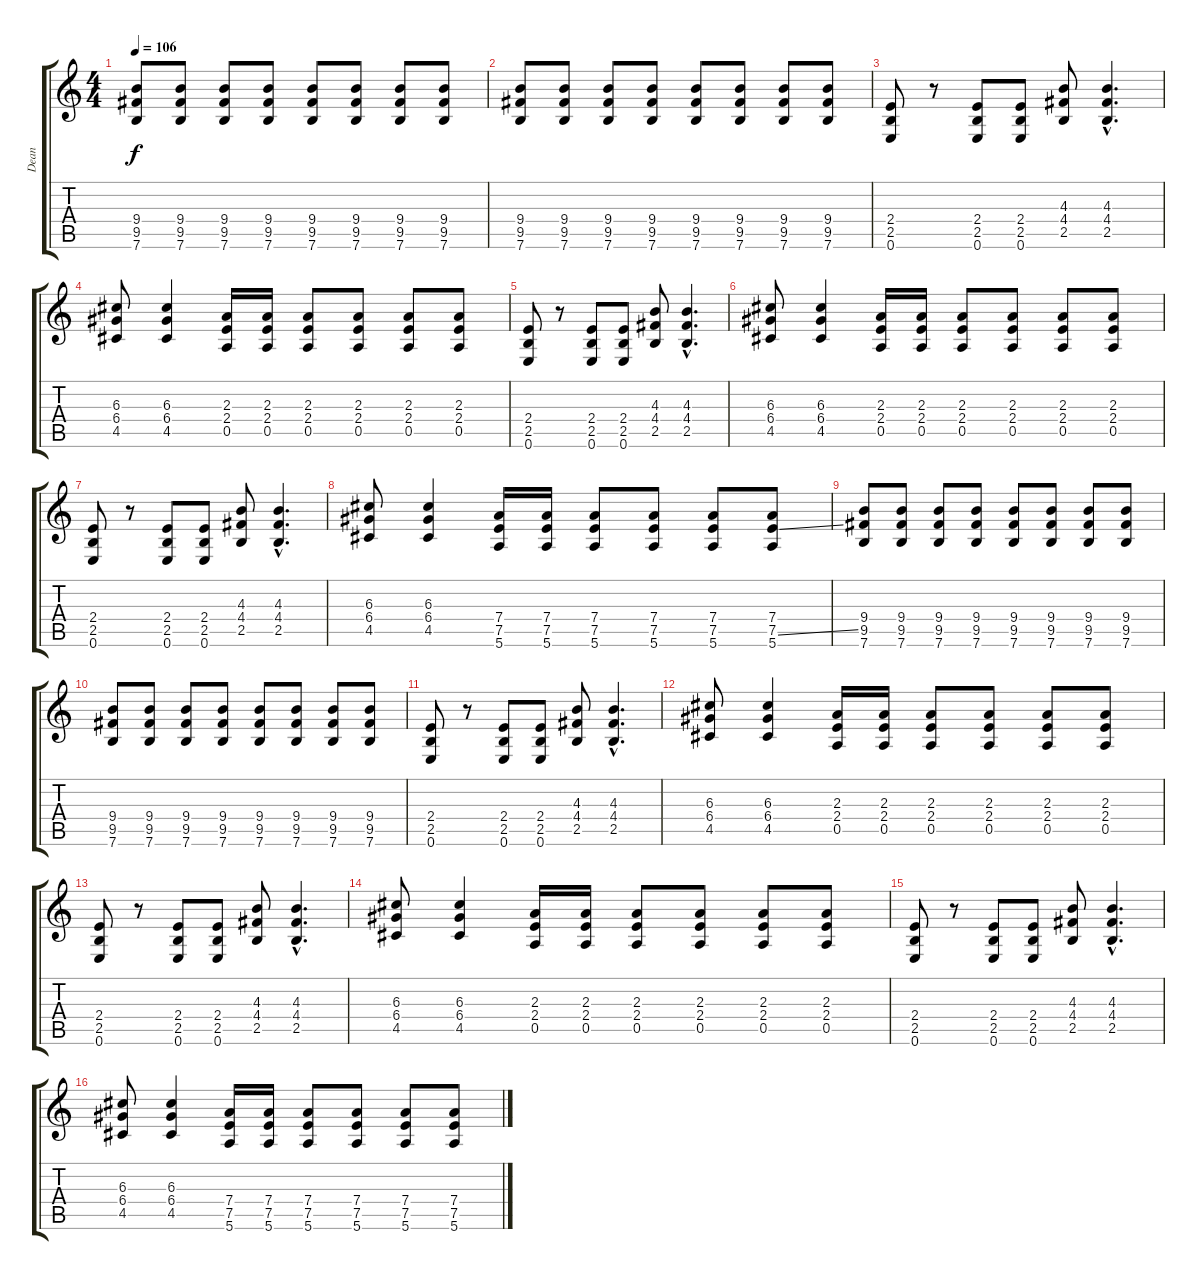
\track ("Dean" "Dean") {instrument distortionguitar}
\staff {score tabs}
\tuning (E4 B3 G3 D3 A2 E2) {hide}
\ts (4 4)
\tempo 106
\clef g2
\ks c
(9.4 9.5 7.6).8{dy f} (9.4 9.5 7.6).8 (9.4 9.5 7.6).8 (9.4 9.5 7.6).8 (9.4 9.5 7.6).8 (9.4 9.5 7.6).8 (9.4 9.5 7.6).8 (9.4 9.5 7.6).8 |
(9.4 9.5 7.6).8 (9.4 9.5 7.6).8 (9.4 9.5 7.6).8 (9.4 9.5 7.6).8 (9.4 9.5 7.6).8 (9.4 9.5 7.6).8 (9.4 9.5 7.6).8 (9.4 9.5 7.6).8 |
(2.4 2.5 0.6).8 r.8 (2.4 2.5 0.6).8 (2.4 2.5 0.6).8 (4.3 4.4 2.5).8 (4.3{hac} 4.4{hac} 2.5{hac}).4{d} |
(6.3 6.4 4.5).8 (6.3 6.4 4.5).4 (2.3 2.4 0.5).16 (2.3 2.4 0.5).16 (2.3 2.4 0.5).8 (2.3 2.4 0.5).8 (2.3 2.4 0.5).8 (2.3 2.4 0.5).8 |
(2.4 2.5 0.6).8 r.8 (2.4 2.5 0.6).8 (2.4 2.5 0.6).8 (4.3 4.4 2.5).8 (4.3{hac} 4.4{hac} 2.5{hac}).4{d} |
(6.3 6.4 4.5).8 (6.3 6.4 4.5).4 (2.3 2.4 0.5).16 (2.3 2.4 0.5).16 (2.3 2.4 0.5).8 (2.3 2.4 0.5).8 (2.3 2.4 0.5).8 (2.3 2.4 0.5).8 |
(2.4 2.5 0.6).8 r.8 (2.4 2.5 0.6).8 (2.4 2.5 0.6).8 (4.3 4.4 2.5).8 (4.3{hac} 4.4{hac} 2.5{hac}).4{d} |
(6.3 6.4 4.5).8 (6.3 6.4 4.5).4 (7.4 7.5 5.6).16 (7.4 7.5 5.6).16 (7.4 7.5 5.6).8 (7.4 7.5 5.6).8 (7.4 7.5 5.6).8 (7.4 7.5{ss} 5.6).8 |
(9.4 9.5 7.6).8 (9.4 9.5 7.6).8 (9.4 9.5 7.6).8 (9.4 9.5 7.6).8 (9.4 9.5 7.6).8 (9.4 9.5 7.6).8 (9.4 9.5 7.6).8 (9.4 9.5 7.6).8 |
(9.4 9.5 7.6).8 (9.4 9.5 7.6).8 (9.4 9.5 7.6).8 (9.4 9.5 7.6).8 (9.4 9.5 7.6).8 (9.4 9.5 7.6).8 (9.4 9.5 7.6).8 (9.4 9.5 7.6).8 |
(2.4 2.5 0.6).8 r.8 (2.4 2.5 0.6).8 (2.4 2.5 0.6).8 (4.3 4.4 2.5).8 (4.3{hac} 4.4{hac} 2.5{hac}).4{d} |
(6.3 6.4 4.5).8 (6.3 6.4 4.5).4 (2.3 2.4 0.5).16 (2.3 2.4 0.5).16 (2.3 2.4 0.5).8 (2.3 2.4 0.5).8 (2.3 2.4 0.5).8 (2.3 2.4 0.5).8 |
(2.4 2.5 0.6).8 r.8 (2.4 2.5 0.6).8 (2.4 2.5 0.6).8 (4.3 4.4 2.5).8 (4.3{hac} 4.4{hac} 2.5{hac}).4{d} |
(6.3 6.4 4.5).8 (6.3 6.4 4.5).4 (2.3 2.4 0.5).16 (2.3 2.4 0.5).16 (2.3 2.4 0.5).8 (2.3 2.4 0.5).8 (2.3 2.4 0.5).8 (2.3 2.4 0.5).8 |
(2.4 2.5 0.6).8 r.8 (2.4 2.5 0.6).8 (2.4 2.5 0.6).8 (4.3 4.4 2.5).8 (4.3{hac} 4.4{hac} 2.5{hac}).4{d} |
(6.3 6.4 4.5).8 (6.3 6.4 4.5).4 (7.4 7.5 5.6).16 (7.4 7.5 5.6).16 (7.4 7.5 5.6).8 (7.4 7.5 5.6).8 (7.4 7.5 5.6).8 (7.4 7.5{ss} 5.6).8
